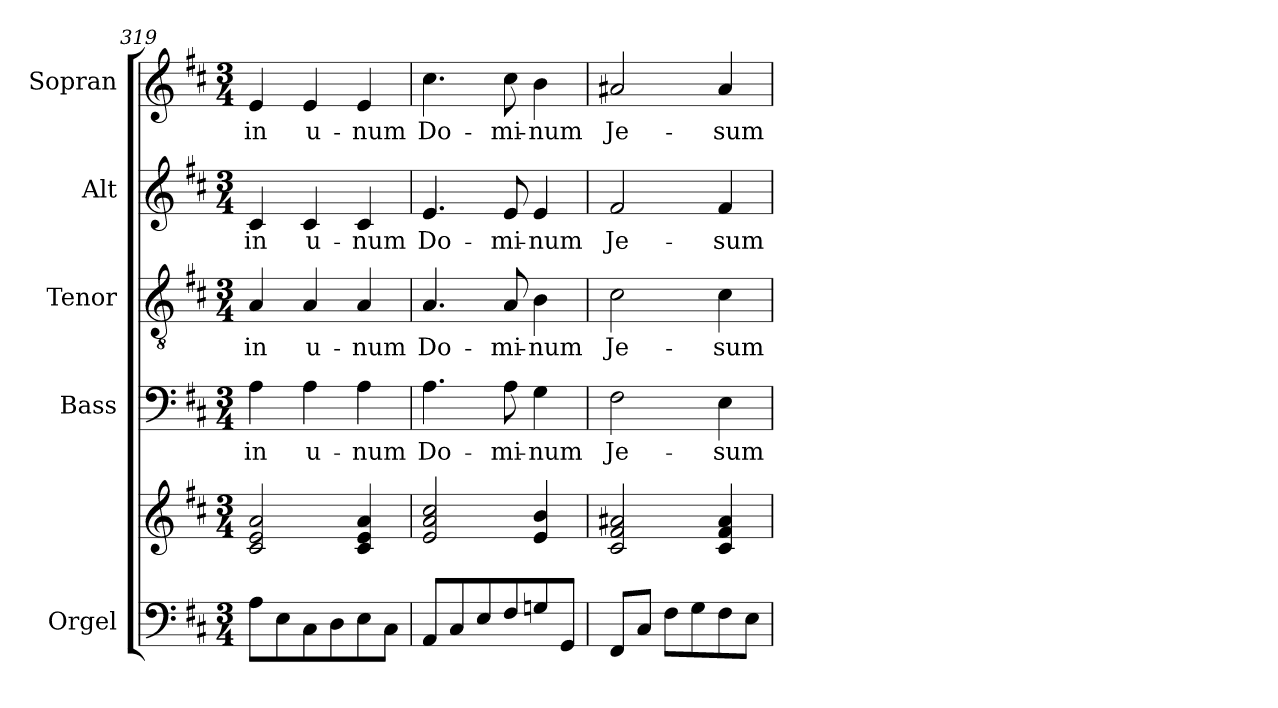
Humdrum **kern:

**kern	**kern	**kern	**text	**kern	**text	**kern	**text	**kern	**text
*part5	*part5	*part4	*part4	*part3	*part3	*part2	*part2	*part1	*part1
*staff6	*staff5	*staff4	*staff4	*staff3	*staff3	*staff2	*staff2	*staff1	*staff1
*I"Orgel	*	*I"Bass	*	*I"Tenor	*	*I"Alt	*	*I"Sopran	*
*I'Org.	*	*I'B.	*	*I'T.	*	*I'A.	*	*I'S.	*
*clefF4	*clefG2	*clefF4	*	*clefGv2	*	*clefG2	*	*clefG2	*
*k[f#c#]	*k[f#c#]	*k[f#c#]	*	*k[f#c#]	*	*k[f#c#]	*	*k[f#c#]	*
*D:	*D:	*D:	*	*D:	*	*D:	*	*D:	*
*M3/4	*M3/4	*M3/4	*	*M3/4	*	*M3/4	*	*M3/4	*
=319	=319	=319	=319	=319	=319	=319	=319	=319	=319
!	!	!	!LO:LY:b	!	!LO:LY:b	!	!LO:LY:b	!	!LO:LY:b
8A\L	2c#/ 2e/ 2a/	4A\	in	4A/	in	4c#/	in	4e/	in
8E\	.	.	.	.	.	.	.	.	.
!	!	!	!LO:LY:b	!	!LO:LY:b	!	!LO:LY:b	!	!LO:LY:b
8C#\	.	4A\	u-	4A/	u-	4c#/	u-	4e/	u-
8D\	.	.	.	.	.	.	.	.	.
!	!	!	!LO:LY:b	!	!LO:LY:b	!	!LO:LY:b	!	!LO:LY:b
8E\	4c#/ 4e/ 4a/	4A\	-num	4A/	-num	4c#/	-num	4e/	-num
8C#\J	.	.	.	.	.	.	.	.	.
=320	=320	=320	=320	=320	=320	=320	=320	=320	=320
!	!	!	!LO:LY:b	!	!LO:LY:b	!	!LO:LY:b	!	!LO:LY:b
8AA/L	2e/ 2a/ 2cc#/	4.A\	Do-	4.A/	Do-	4.e/	Do-	4.cc#\	Do-
8C#/	.	.	.	.	.	.	.	.	.
8E/	.	.	.	.	.	.	.	.	.
!	!	!	!LO:LY:b	!	!LO:LY:b	!	!LO:LY:b	!	!LO:LY:b
8F#/	.	8A\	-mi-	8A/	-mi-	8e/	-mi-	8cc#\	-mi-
!	!	!	!LO:LY:b	!	!LO:LY:b	!	!LO:LY:b	!	!LO:LY:b
8Gn/	4e/ 4b/	4G\	-num	4B\	-num	4e/	-num	4b\	-num
8GG/J	.	.	.	.	.	.	.	.	.
=321	=321	=321	=321	=321	=321	=321	=321	=321	=321
!	!	!	!LO:LY:b	!	!LO:LY:b	!	!LO:LY:b	!	!LO:LY:b
8FF#/L	2c#/ 2f#/ 2a#X/	2F#\	Je-	2c#\	Je-	2f#/	Je-	2a#X/	Je-
8C#/J	.	.	.	.	.	.	.	.	.
8F#\L	.	.	.	.	.	.	.	.	.
8G\	.	.	.	.	.	.	.	.	.
!	!	!	!LO:LY:b	!	!LO:LY:b	!	!LO:LY:b	!	!LO:LY:b
8F#\	4c#/ 4f#/ 4a#/	4E\	-sum	4c#\	-sum	4f#/	-sum	4a#/	-sum
8E\J	.	.	.	.	.	.	.	.	.
=	=	=	=	=	=	=	=	=	=
*-	*-	*-	*-	*-	*-	*-	*-	*-	*-
